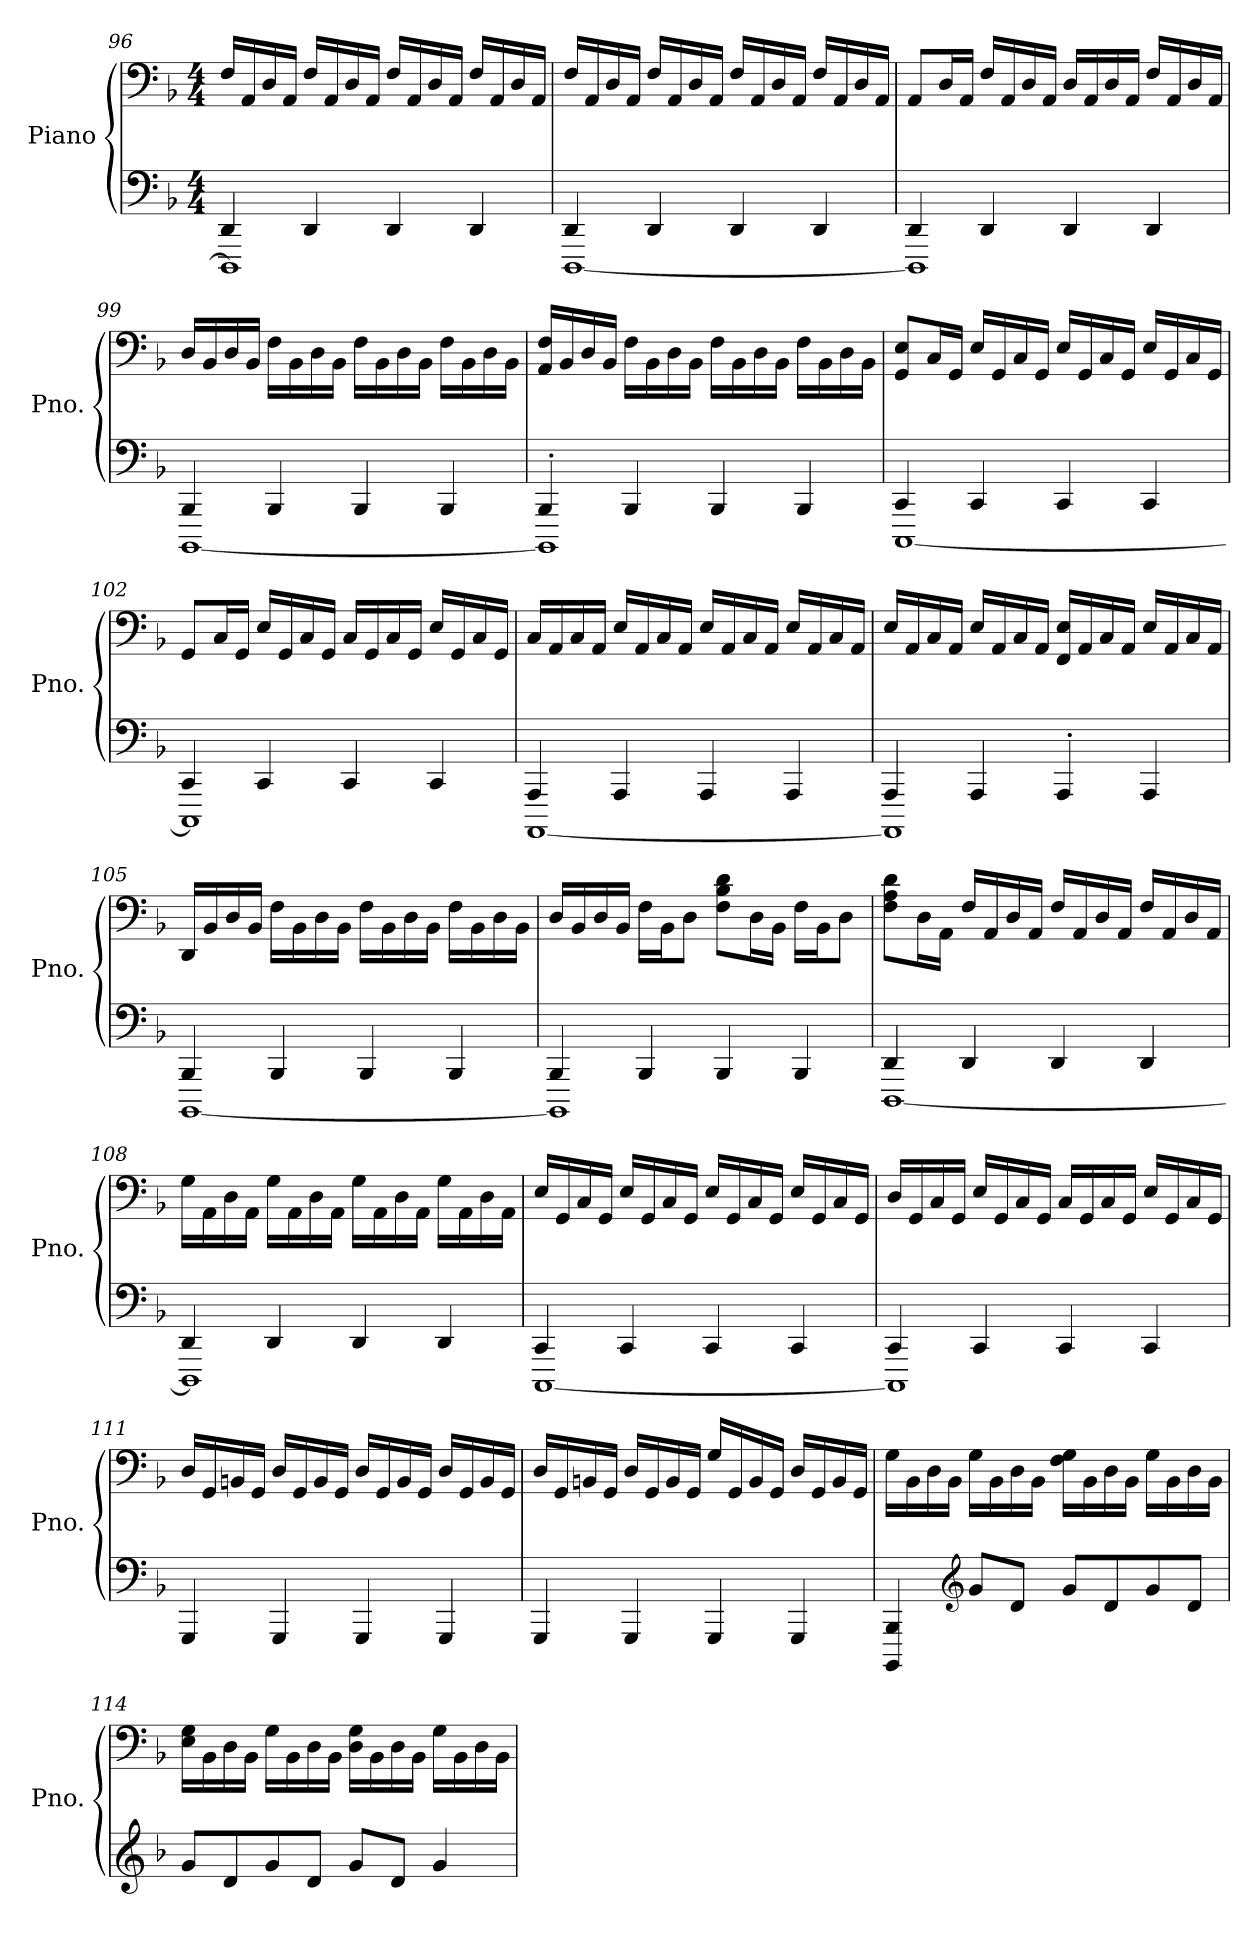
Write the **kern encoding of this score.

**kern	**kern
*part1	*part1
*staff2	*staff1
*I"Piano	*
*I'Pno.	*
*clefF4	*clefF4
*k[b-]	*k[b-]
*M4/4	*M4/4
=96	=96
*^	*
4DD/	1DDD]	16F/LL
.	.	16AA/
.	.	16D/
.	.	16AA/JJ
4DD/	.	16F/LL
.	.	16AA/
.	.	16D/
.	.	16AA/JJ
4DD/	.	16F/LL
.	.	16AA/
.	.	16D/
.	.	16AA/JJ
4DD/	.	16F/LL
.	.	16AA/
.	.	16D/
.	.	16AA/JJ
!!LO:PB:g=z
=97	=97	=97
4DD/	[1DDD	16F/LL
.	.	16AA/
.	.	16D/
.	.	16AA/JJ
4DD/	.	16F/LL
.	.	16AA/
.	.	16D/
.	.	16AA/JJ
4DD/	.	16F/LL
.	.	16AA/
.	.	16D/
.	.	16AA/JJ
4DD/	.	16F/LL
.	.	16AA/
.	.	16D/
.	.	16AA/JJ
=98	=98	=98
4DD/	1DDD]	8AA/L
.	.	16D/L
.	.	16AA/JJ
4DD/	.	16F/LL
.	.	16AA/
.	.	16D/
.	.	16AA/JJ
4DD/	.	16D/LL
.	.	16AA/
.	.	16D/
.	.	16AA/JJ
4DD/	.	16F/LL
.	.	16AA/
.	.	16D/
.	.	16AA/JJ
=99	=99	=99
4BBB-/	[1BBBB-	16D/LL
.	.	16BB-/
.	.	16D/
.	.	16BB-/JJ
4BBB-/	.	16F\LL
.	.	16BB-\
.	.	16D\
.	.	16BB-\JJ
4BBB-/	.	16F\LL
.	.	16BB-\
.	.	16D\
.	.	16BB-\JJ
4BBB-/	.	16F\LL
.	.	16BB-\
.	.	16D\
.	.	16BB-\JJ
!!LO:LB:g=z
=100	=100	=100
4BBB-'/	1BBBB-]	16AA/ 16F/LL
.	.	16BB-/
.	.	16D/
.	.	16BB-/JJ
4BBB-/	.	16F\LL
.	.	16BB-\
.	.	16D\
.	.	16BB-\JJ
4BBB-/	.	16F\LL
.	.	16BB-\
.	.	16D\
.	.	16BB-\JJ
4BBB-/	.	16F\LL
.	.	16BB-\
.	.	16D\
.	.	16BB-\JJ
=101	=101	=101
4CC/	[1CCC	8GG/ 8E/L
.	.	16C/L
.	.	16GG/JJ
4CC/	.	16E/LL
.	.	16GG/
.	.	16C/
.	.	16GG/JJ
4CC/	.	16E/LL
.	.	16GG/
.	.	16C/
.	.	16GG/JJ
4CC/	.	16E/LL
.	.	16GG/
.	.	16C/
.	.	16GG/JJ
=102	=102	=102
4CC/	1CCC]	8GG/L
.	.	16C/L
.	.	16GG/JJ
4CC/	.	16E/LL
.	.	16GG/
.	.	16C/
.	.	16GG/JJ
4CC/	.	16C/LL
.	.	16GG/
.	.	16C/
.	.	16GG/JJ
4CC/	.	16E/LL
.	.	16GG/
.	.	16C/
.	.	16GG/JJ
!!LO:LB:g=z
=103	=103	=103
4AAA/	[1AAAA	16C/LL
.	.	16AA/
.	.	16C/
.	.	16AA/JJ
4AAA/	.	16E/LL
.	.	16AA/
.	.	16C/
.	.	16AA/JJ
4AAA/	.	16E/LL
.	.	16AA/
.	.	16C/
.	.	16AA/JJ
4AAA/	.	16E/LL
.	.	16AA/
.	.	16C/
.	.	16AA/JJ
=104	=104	=104
4AAA/	1AAAA]	16E/LL
.	.	16AA/
.	.	16C/
.	.	16AA/JJ
4AAA/	.	16E/LL
.	.	16AA/
.	.	16C/
.	.	16AA/JJ
4AAA'/	.	16FF/ 16E/LL
.	.	16AA/
.	.	16C/
.	.	16AA/JJ
4AAA/	.	16E/LL
.	.	16AA/
.	.	16C/
.	.	16AA/JJ
=105	=105	=105
4BBB-/	[1BBBB-	16DD/LL
.	.	16BB-/
.	.	16D/
.	.	16BB-/JJ
4BBB-/	.	16F\LL
.	.	16BB-\
.	.	16D\
.	.	16BB-\JJ
4BBB-/	.	16F\LL
.	.	16BB-\
.	.	16D\
.	.	16BB-\JJ
4BBB-/	.	16F\LL
.	.	16BB-\
.	.	16D\
.	.	16BB-\JJ
!!LO:LB:g=z
=106	=106	=106
4BBB-/	1BBBB-]	16D/LL
.	.	16BB-/
.	.	16D/
.	.	16BB-/JJ
4BBB-/	.	16F\LL
.	.	16BB-\J
.	.	8D\J
4BBB-/	.	8F\ 8B-\ 8d\L
.	.	16D\L
.	.	16BB-\JJ
4BBB-/	.	16F\LL
.	.	16BB-\J
.	.	8D\J
=107	=107	=107
4DD/	[1DDD	8F\ 8A\ 8d\L
.	.	16D\L
.	.	16AA\JJ
4DD/	.	16F/LL
.	.	16AA/
.	.	16D/
.	.	16AA/JJ
4DD/	.	16F/LL
.	.	16AA/
.	.	16D/
.	.	16AA/JJ
4DD/	.	16F/LL
.	.	16AA/
.	.	16D/
.	.	16AA/JJ
=108	=108	=108
4DD/	1DDD]	16G\LL
.	.	16AA\
.	.	16D\
.	.	16AA\JJ
4DD/	.	16G\LL
.	.	16AA\
.	.	16D\
.	.	16AA\JJ
4DD/	.	16G\LL
.	.	16AA\
.	.	16D\
.	.	16AA\JJ
4DD/	.	16G\LL
.	.	16AA\
.	.	16D\
.	.	16AA\JJ
!!LO:LB:g=z
=109	=109	=109
4CC/	[1CCC	16E/LL
.	.	16GG/
.	.	16C/
.	.	16GG/JJ
4CC/	.	16E/LL
.	.	16GG/
.	.	16C/
.	.	16GG/JJ
4CC/	.	16E/LL
.	.	16GG/
.	.	16C/
.	.	16GG/JJ
4CC/	.	16E/LL
.	.	16GG/
.	.	16C/
.	.	16GG/JJ
=110	=110	=110
4CC/	1CCC]	16D/LL
.	.	16GG/
.	.	16C/
.	.	16GG/JJ
4CC/	.	16E/LL
.	.	16GG/
.	.	16C/
.	.	16GG/JJ
4CC/	.	16C/LL
.	.	16GG/
.	.	16C/
.	.	16GG/JJ
4CC/	.	16E/LL
.	.	16GG/
.	.	16C/
.	.	16GG/JJ
*v	*v	*
=111	=111
4GGG/	16D/LL
.	16GG/
.	16BBn/
.	16GG/JJ
4GGG/	16D/LL
.	16GG/
.	16BB/
.	16GG/JJ
4GGG/	16D/LL
.	16GG/
.	16BB/
.	16GG/JJ
4GGG/	16D/LL
.	16GG/
.	16BB/
.	16GG/JJ
!!LO:PB:g=z
=112	=112
4GGG/	16D/LL
.	16GG/
.	16BBn/
.	16GG/JJ
4GGG/	16D/LL
.	16GG/
.	16BB/
.	16GG/JJ
4GGG/	16G/LL
.	16GG/
.	16BB/
.	16GG/JJ
4GGG/	16D/LL
.	16GG/
.	16BB/
.	16GG/JJ
=113	=113
4BBBB-/ 4BBB-/	16G\LL
.	16BB-\
.	16D\
.	16BB-\JJ
*clefG2	*
8g/L	16G\LL
.	16BB-\
8d/J	16D\
.	16BB-\JJ
8g/L	16F\ 16G\LL
.	16BB-\
8d/	16D\
.	16BB-\JJ
8g/	16G\LL
.	16BB-\
8d/J	16D\
.	16BB-\JJ
!!LO:LB:g=z
=114	=114
8g/L	16E\ 16G\LL
.	16BB-\
8d/	16D\
.	16BB-\JJ
8g/	16G\LL
.	16BB-\
8d/J	16D\
.	16BB-\JJ
8g/L	16D\ 16G\LL
.	16BB-\
8d/J	16D\
.	16BB-\JJ
4g/	16G\LL
.	16BB-\
.	16D\
.	16BB-\JJ
=	=
*-	*-
